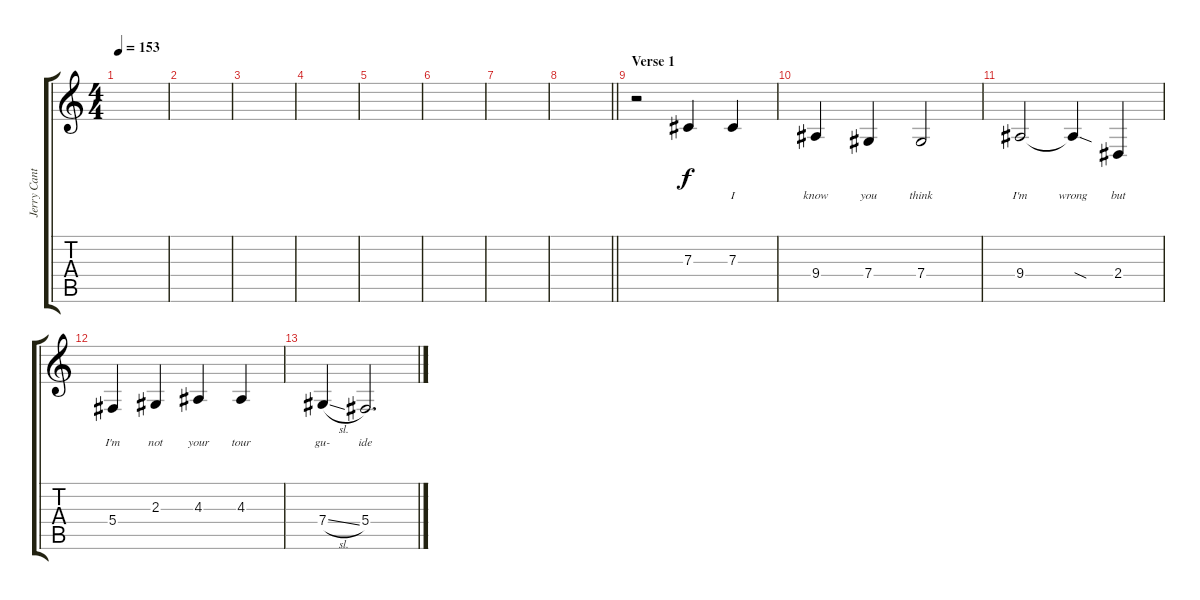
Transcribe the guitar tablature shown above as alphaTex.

\track ("Jerry Cantrell - Vocals" "Jerry Cant") {instrument lead2sawtooth}
\staff {score tabs}
\tuning (Eb4 Bb3 Gb3 Db3 Ab2 Db2) {hide}
\ts (4 4)
\tempo 153
\clef g2
\ks c
|
|
|
|
|
|
|
\barLineRight lightlight
|
\section ("" "Verse 1")
r.2 7.3.4{lyrics (0 "") lyrics (1 "") lyrics (2 "") lyrics (3 "") lyrics (4 "")} 7.3.4{lyrics (0 "I") lyrics (1 "") lyrics (2 "") lyrics (3 "") lyrics (4 "")} |
9.4.4{lyrics (0 "know") lyrics (1 "") lyrics (2 "") lyrics (3 "") lyrics (4 "")} 7.4.4{lyrics (0 "you") lyrics (1 "") lyrics (2 "") lyrics (3 "") lyrics (4 "")} 7.4.2{lyrics (0 "think") lyrics (1 "") lyrics (2 "") lyrics (3 "") lyrics (4 "")} |
9.4.2{lyrics (0 "I'm") lyrics (1 "") lyrics (2 "") lyrics (3 "") lyrics (4 "")} 9.4{sod t}.4{lyrics (0 "wrong") lyrics (1 "") lyrics (2 "") lyrics (3 "") lyrics (4 "")} 2.4.4{lyrics (0 "but") lyrics (1 "") lyrics (2 "") lyrics (3 "") lyrics (4 "")} |
5.4.4{lyrics (0 "I'm") lyrics (1 "") lyrics (2 "") lyrics (3 "") lyrics (4 "")} 2.3.4{lyrics (0 "not") lyrics (1 "") lyrics (2 "") lyrics (3 "") lyrics (4 "")} 4.3.4{lyrics (0 "your") lyrics (1 "") lyrics (2 "") lyrics (3 "") lyrics (4 "")} 4.3.4{lyrics (0 "tour") lyrics (1 "") lyrics (2 "") lyrics (3 "") lyrics (4 "")} |
7.4{sl}.4{lyrics (0 "gu-") lyrics (1 "") lyrics (2 "") lyrics (3 "") lyrics (4 "")} 5.4.2{d lyrics (0 "ide") lyrics (1 "") lyrics (2 "") lyrics (3 "") lyrics (4 "")}
